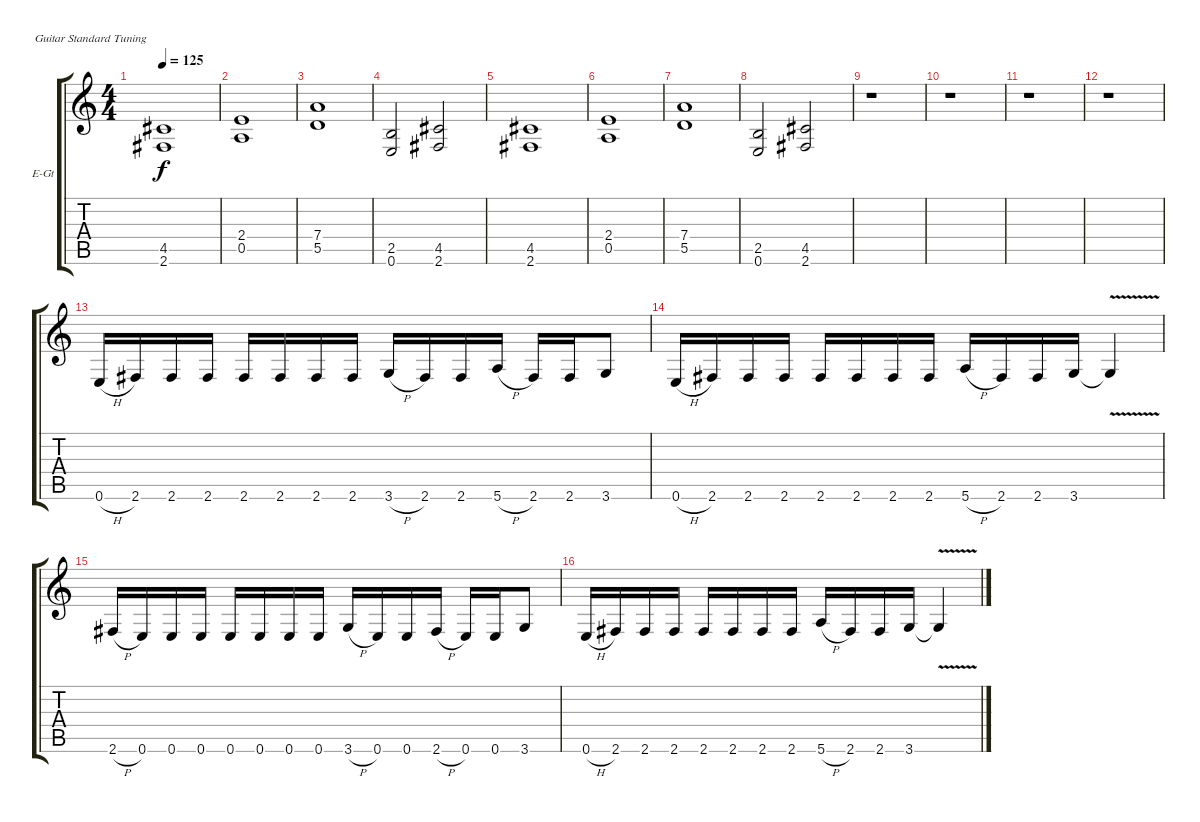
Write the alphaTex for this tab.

\defaultSystemsLayout 4
\bracketExtendMode groupsimilarinstruments
\firstSystemTrackNameOrientation horizontal
\otherSystemsTrackNameOrientation horizontal
\track ("Stefan Kaufmann" "E-Gt") {instrument distortionguitar}
\staff {score tabs}
\tuning (E4 B3 G3 D3 A2 E2)
\ts (4 4)
\tempo 125
\clef g2
\ks c
(2.6 4.5).1{dy f instrument distortionguitar} |
(0.5 2.4).1 |
(5.5 7.4).1 |
(0.6 2.5).2 (2.6 4.5).2 |
(2.6 4.5).1 |
(0.5 2.4).1 |
(5.5 7.4).1 |
(0.6 2.5).2 (2.6 4.5).2 |
r.1 |
r.1 |
r.1 |
r.1 |
0.6{h}.16 2.6.16 2.6.16 2.6.16 2.6.16 2.6.16 2.6.16 2.6.16 3.6{h}.16 2.6.16 2.6.16 5.6{h}.16 2.6.16 2.6.16 3.6.8 |
0.6{h}.16 2.6.16 2.6.16 2.6.16 2.6.16 2.6.16 2.6.16 2.6.16 5.6{h}.16 2.6.16 2.6.16 3.6.16 3.6{v t}.4 |
2.6{h}.16 0.6.16 0.6.16 0.6.16 0.6.16 0.6.16 0.6.16 0.6.16 3.6{h}.16 0.6.16 0.6.16 2.6{h}.16 0.6.16 0.6.16 3.6.8 |
0.6{h}.16 2.6.16 2.6.16 2.6.16 2.6.16 2.6.16 2.6.16 2.6.16 5.6{h}.16 2.6.16 2.6.16 3.6.16 3.6{v t}.4
